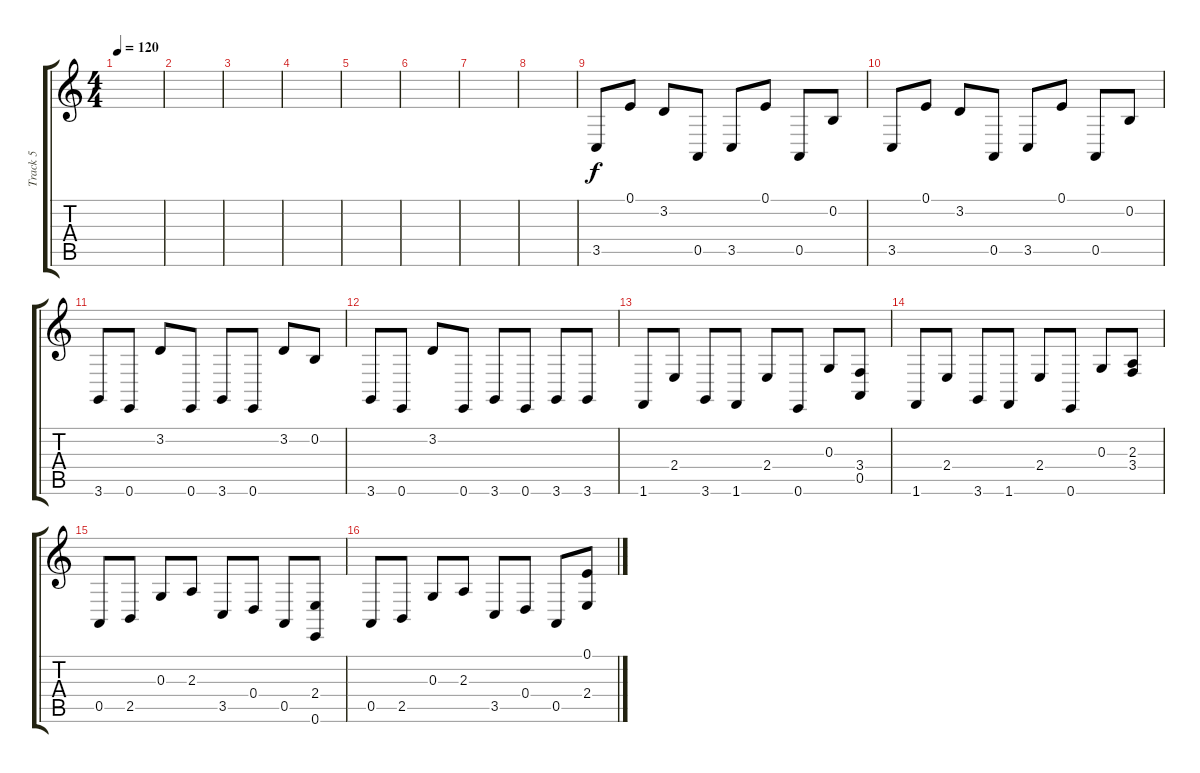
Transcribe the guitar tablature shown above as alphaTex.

\track ("Track 5" "Track 5") {instrument violin}
\staff {score tabs}
\tuning (E4 B3 G3 D3 A2 E2) {hide}
\ts (4 4)
\tempo 120
\clef g2
\ks c
|
|
|
|
|
|
|
|
3.5.8 0.1.8 3.2.8 0.5.8 3.5.8 0.1.8 0.5.8 0.2.8 |
3.5.8 0.1.8 3.2.8 0.5.8 3.5.8 0.1.8 0.5.8 0.2.8 |
3.6.8 0.6.8 3.2.8 0.6.8 3.6.8 0.6.8 3.2.8 0.2.8 |
3.6.8 0.6.8 3.2.8 0.6.8 3.6.8 0.6.8 3.6.8 3.6.8 |
1.6.8 2.4.8 3.6.8 1.6.8 2.4.8 0.6.8 0.3.8 (3.4 0.5).8 |
1.6.8 2.4.8 3.6.8 1.6.8 2.4.8 0.6.8 0.3.8 (2.3 3.4).8 |
0.5.8 2.5.8 0.3.8 2.3.8 3.5.8 0.4.8 0.5.8 (2.4 0.6).8 |
0.5.8 2.5.8 0.3.8 2.3.8 3.5.8 0.4.8 0.5.8 (0.1 2.4).8
